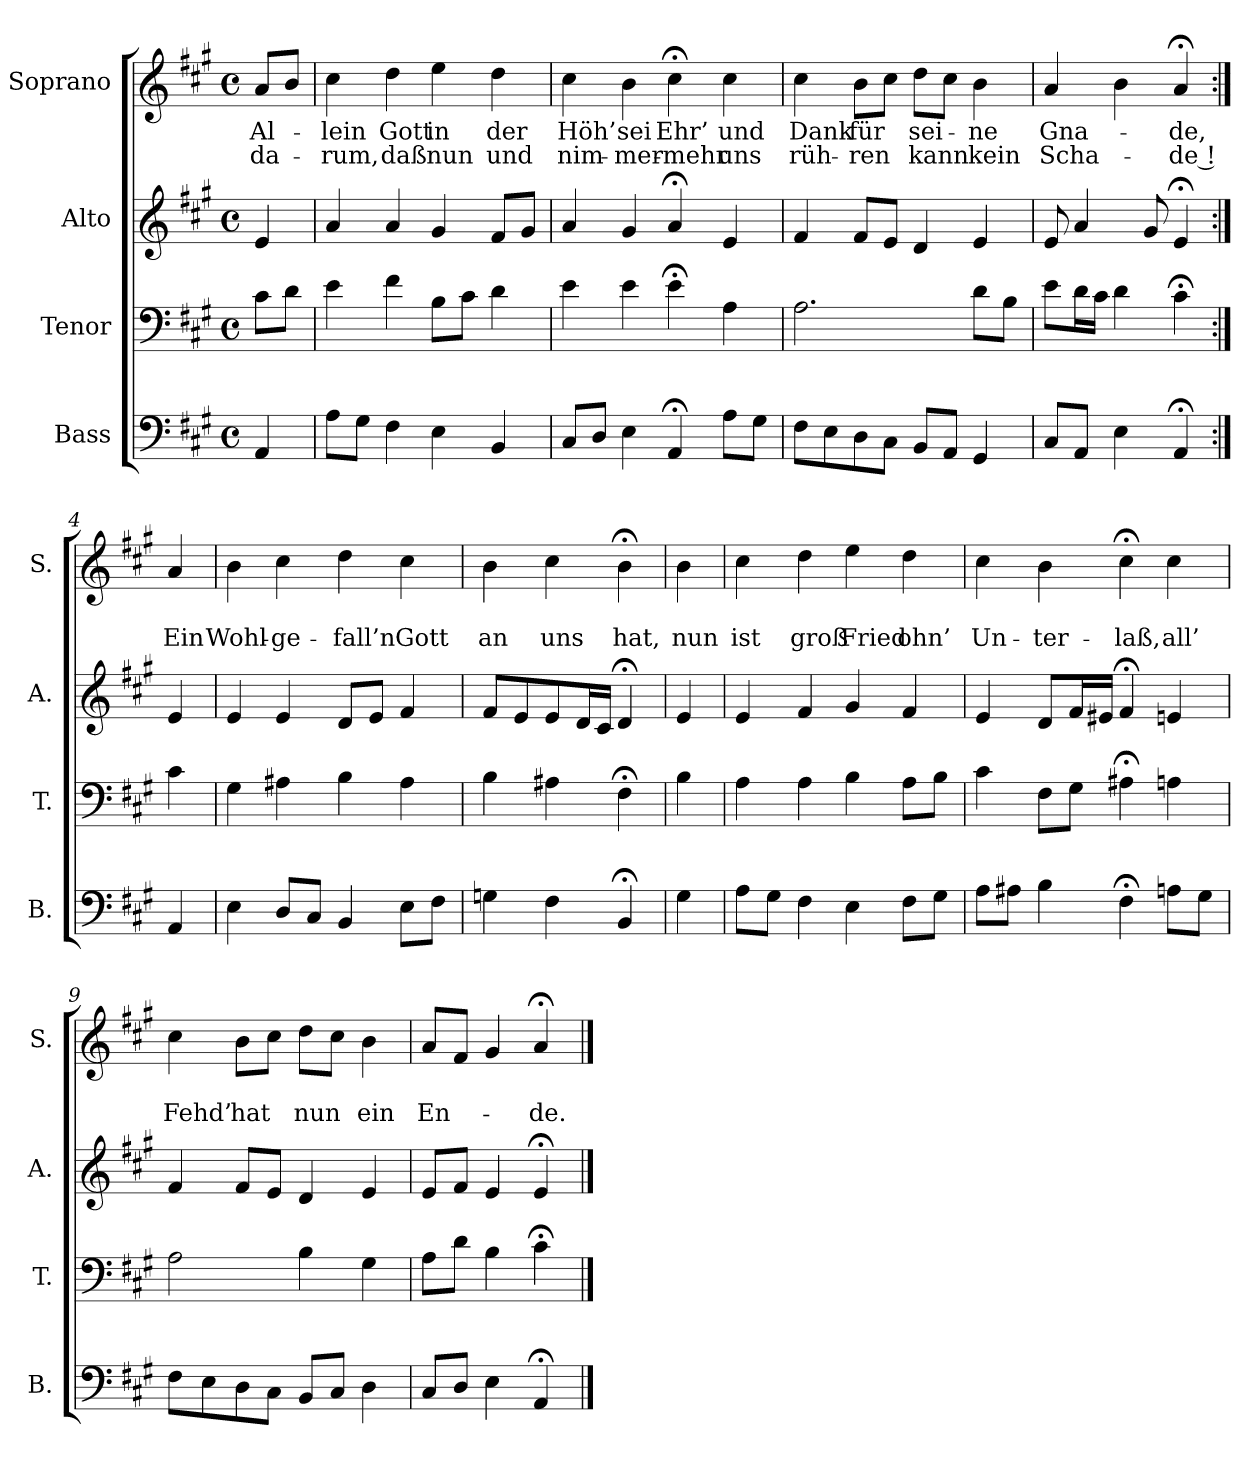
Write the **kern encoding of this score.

**kern	**kern	**kern	**kern	**text	**text
*part4	*part3	*part2	*part1	*part1	*part1
*staff4	*staff3	*staff2	*staff1	*staff1	*staff1
*I"Bass	*I"Tenor	*I"Alto	*I"Soprano	*	*
*I'B.	*I'T.	*I'A.	*I'S.	*	*
*clefF4	*clefF4	*clefG2	*clefG2	*	*
*k[f#c#g#]	*k[f#c#g#]	*k[f#c#g#]	*k[f#c#g#]	*	*
*A:	*A:	*A:	*A:	*	*
*M4/4	*M4/4	*M4/4	*M4/4	*	*
*met(c)	*met(c)	*met(c)	*met(c)	*	*
=	=	=	=	=	=
4AA/	8c#\L	4e/	8a/L	Al-	da-
.	8d\J	.	8b/J	.	.
=1	=1	=1	=1	=1	=1
8A\L	4e\	4a/	4cc#\	-lein	-rum,
8G#\J	.	.	.	.	.
4F#\	4f#\	4a/	4dd\	Gott	daß
4E\	8B\L	4g#/	4ee\	in	nun
.	8c#\J	.	.	.	.
4BB/	4d\	8f#/L	4dd\	der	und
.	.	8g#/J	.	.	.
=2	=2	=2	=2	=2	=2
8C#/L	4e\	4a/	4cc#\	Höh’	nim-
8D/J	.	.	.	.	.
4E\	4e\	4g#/	4b\	sei	-mer-
4AA;</	4e;<\	4a;</	4cc#;<\	Ehr’	-mehr
8A\L	4A\	4e/	4cc#\	und	uns
8G#\J	.	.	.	.	.
=3	=3	=3	=3	=3	=3
8F#\L	2.A\	4f#/	4cc#\	Dank	rüh-
8E\	.	.	.	.	.
8D\	.	8f#/L	8b\L	für	-ren
8C#\J	.	8e/J	8cc#\J	.	.
8BB/L	.	4d/	8dd\L	sei-	kann
8AA/J	.	.	8cc#\J	.	.
4GG#/	8d\L	4e/	4b\	-ne	kein
.	8B\J	.	.	.	.
!!LO:LB:g=z
=4	=4	=4	=4	=4	=4
8C#/L	8e\L	8e/	4a/	Gna-	Scha-
8AA/J	16d\L	4a/	.	.	.
.	16c#\JJ	.	.	.	.
4E\	4d\	.	4b\	.	.
.	.	8g#/	.	.	.
4AA;</	4c#;<\	4e;</	4a;</	-de,	-de !
=4a:|!	=4a:|!	=4a:|!	=4a:|!	=4a:|!	=4a:|!
4AA/	4c#\	4e/	4a/	.	Ein
=5	=5	=5	=5	=5	=5
4E\	4G#\	4e/	4b\	.	Wohl-
8D/L	4A#X\	4e/	4cc#\	.	-ge-
8C#/J	.	.	.	.	.
4BB/	4B\	8d/L	4dd\	.	-fall’n
.	.	8e/J	.	.	.
8E\L	4A#\	4f#/	4cc#\	.	Gott
8F#\J	.	.	.	.	.
=6	=6	=6	=6	=6	=6
4Gn\	4B\	8f#/L	4b\	.	an
.	.	8e/	.	.	.
4F#\	4A#X\	8e/	4cc#\	.	uns
.	.	16d/L	.	.	.
.	.	16c#/JJ	.	.	.
4BB;</	4F#;<\	4d;</	4b;<\	.	hat,
!!LO:PB:g=z
=6a	=6a	=6a	=6a	=6a	=6a
4G#\	4B\	4e/	4b\	.	nun
=7	=7	=7	=7	=7	=7
8A\L	4A\	4e/	4cc#\	.	ist
8G#\J	.	.	.	.	.
4F#\	4A\	4f#/	4dd\	.	groß
4E\	4B\	4g#/	4ee\	.	Fried
8F#\L	8A\L	4f#/	4dd\	.	ohn’
8G#\J	8B\J	.	.	.	.
=8	=8	=8	=8	=8	=8
8A\L	4c#\	4e/	4cc#\	.	Un-
8A#X\J	.	.	.	.	.
4B\	8F#\L	8d/L	4b\	.	-ter-
.	8G#\J	16f#/L	.	.	.
.	.	16e#X/JJ	.	.	.
4F#;<\	4A#X;<\	4f#;</	4cc#;<\	.	-laß,
8An\L	4An\	4en/	4cc#\	.	all’
8G#\J	.	.	.	.	.
=9	=9	=9	=9	=9	=9
8F#\L	2A\	4f#/	4cc#\	.	Fehd’
8E\	.	.	.	.	.
8D\	.	8f#/L	8b\L	.	hat
8C#\J	.	8e/J	8cc#\J	.	.
8BB/L	4B\	4d/	8dd\L	.	nun
8C#/J	.	.	8cc#\J	.	.
4D\	4G#\	4e/	4b\	.	ein
=10	=10	=10	=10	=10	=10
8C#/L	8A\L	8e/L	8a/L	.	En-
8D/J	8d\J	8f#/J	8f#/J	.	.
4E\	4B\	4e/	4g#/	.	.
4AA;</	4c#;<\	4e;</	4a;</	.	-de.
==	==	==	==	==	==
*-	*-	*-	*-	*-	*-
